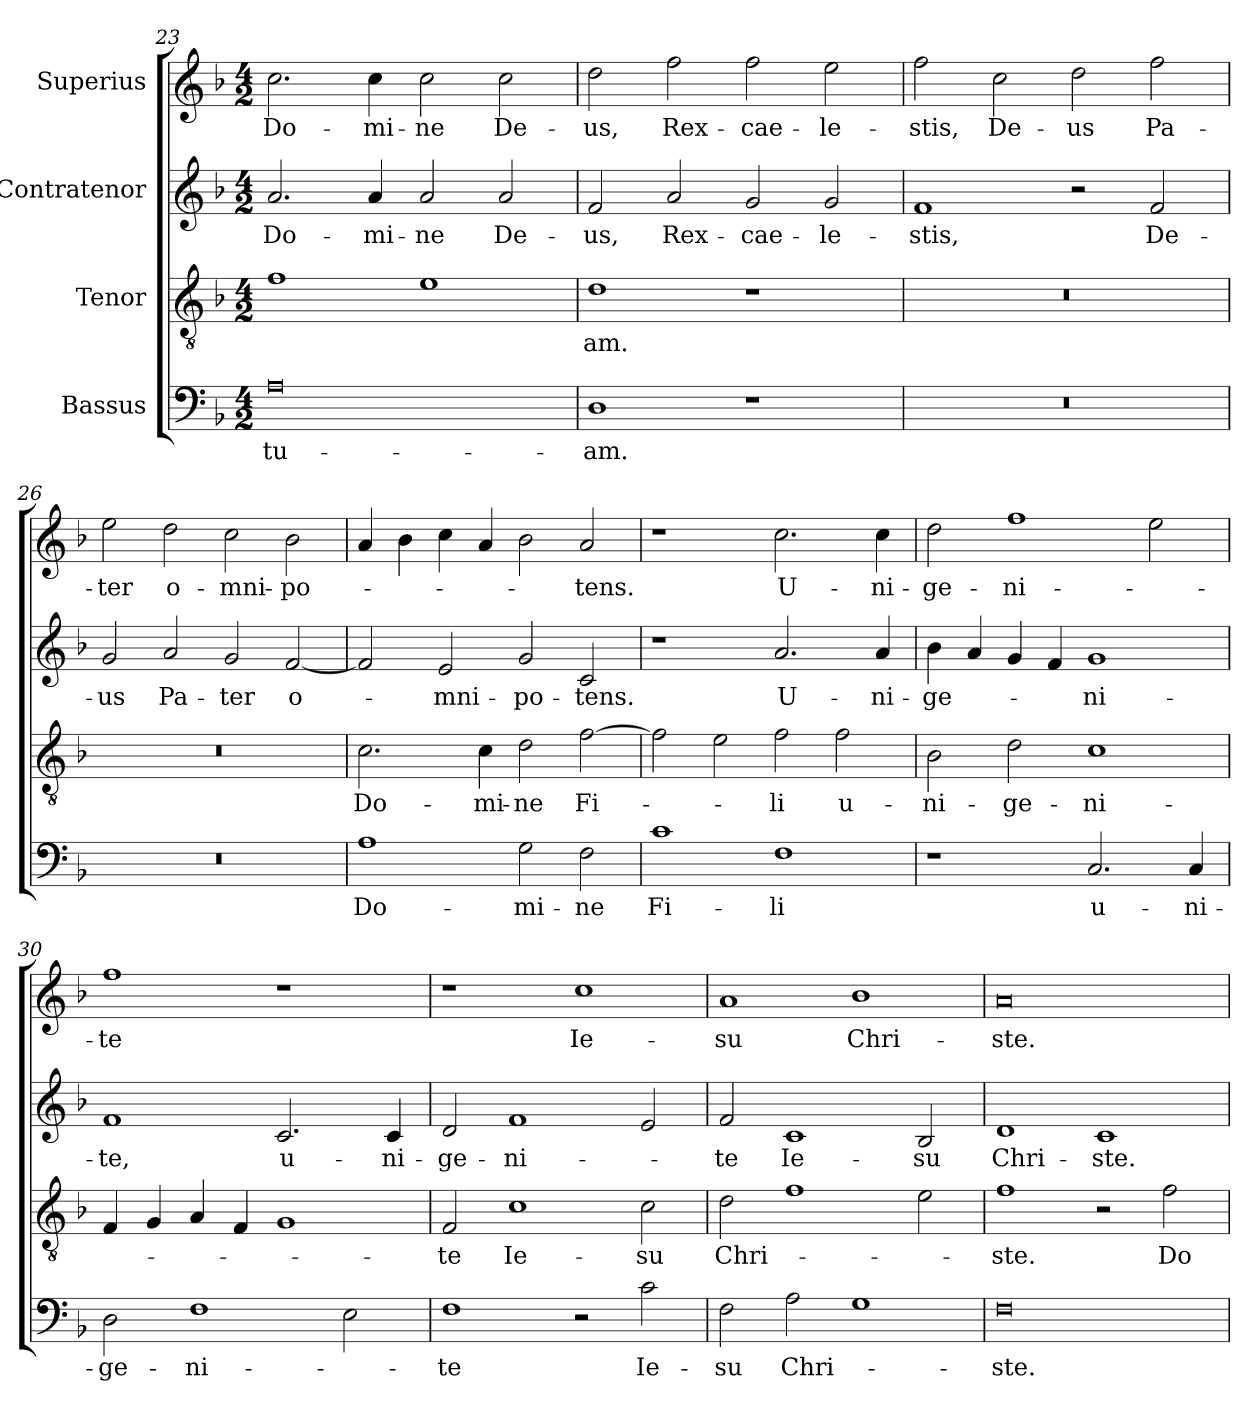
**kern	**text	**kern	**text	**kern	**text	**kern	**text
*part4	*part4	*part3	*part3	*part2	*part2	*part1	*part1
*staff4	*staff4	*staff3	*staff3	*staff2	*staff2	*staff1	*staff1
*I"Bassus	*	*I"Tenor	*	*I"Contratenor	*	*I"Superius	*
*clefF4	*	*clefGv2	*	*clefG2	*	*clefG2	*
*k[b-]	*	*k[b-]	*	*k[b-]	*	*k[b-]	*
*M4/2	*	*M4/2	*	*M4/2	*	*M4/2	*
=23	=23	=23	=23	=23	=23	=23	=23
0A\	tu-	1f\	.	2.a/	Do-	2.cc\	Do-
.	.	.	.	4a/	-mi-	4cc\	-mi-
.	.	1e\	.	2a/	-ne	2cc\	-ne
.	.	.	.	2a/	De-	2cc\	De-
=24	=24	=24	=24	=24	=24	=24	=24
1D\	-am.	1d\	-am.	2f/	-us,	2dd\	-us,
.	.	.	.	2a/	Rex-	2ff\	Rex-
1r	.	1r	.	2g/	cae-	2ff\	cae-
.	.	.	.	2g/	-le-	2ee\	-le-
=25	=25	=25	=25	=25	=25	=25	=25
0r	.	0r	.	1f/	-stis,	2ff\	-stis,
.	.	.	.	.	.	2cc\	De-
.	.	.	.	2r	.	2dd\	-us
.	.	.	.	2f/	De-	2ff\	Pa-
=26	=26	=26	=26	=26	=26	=26	=26
0r	.	0r	.	2g/	-us	2ee\	-ter
.	.	.	.	2a/	Pa-	2dd\	o-
.	.	.	.	2g/	-ter	2cc\	-mni-
.	.	.	.	[2f/	o-	2b-\	-po-
=27	=27	=27	=27	=27	=27	=27	=27
1A\	Do-	2.c\	Do-	2f/]	.	4a/	.
.	.	.	.	.	.	4b-\	.
.	.	.	.	2e/	-mni-	4cc\	.
.	.	4c\	-mi-	.	.	4a/	.
2G\	-mi-	2d\	-ne	2g/	-po-	2b-\	.
2F\	-ne	[2f\	Fi-	2c/	-tens.	2a/	-tens.
=28	=28	=28	=28	=28	=28	=28	=28
1c\	Fi-	2f\]	.	1r	.	1r	.
.	.	2e\	.	.	.	.	.
1F\	-li	2f\	-li	2.a/	U-	2.cc\	U-
.	.	2f\	u-	.	.	.	.
.	.	.	.	4a/	-ni-	4cc\	-ni-
=29	=29	=29	=29	=29	=29	=29	=29
1r	.	2B-\	-ni-	4b-\	-ge-	2dd\	-ge-
.	.	.	.	4a/	.	.	.
.	.	2d\	-ge-	4g/	.	1ff\	-ni-
.	.	.	.	4f/	.	.	.
2.C/	u-	1c\	-ni-	1g/	-ni-	.	.
.	.	.	.	.	.	2ee\	.
4C/	-ni-	.	.	.	.	.	.
=30	=30	=30	=30	=30	=30	=30	=30
2D\	-ge-	4F/	.	1f/	-te,	1ff\	-te
.	.	4G/	.	.	.	.	.
1F\	-ni-	4A/	.	.	.	.	.
.	.	4F/	.	.	.	.	.
.	.	1G/	.	2.c/	u-	1r	.
2E\	.	.	.	.	.	.	.
.	.	.	.	4c/	-ni-	.	.
=31	=31	=31	=31	=31	=31	=31	=31
1F\	-te	2F/	-te	2d/	-ge-	1r	.
.	.	1c\	Ie-	1f/	-ni-	.	.
2r	.	.	.	.	.	1cc\	Ie-
2c\	Ie-	2c\	-su	2e/	.	.	.
=32	=32	=32	=32	=32	=32	=32	=32
2F\	-su	2d\	Chri-	2f/	-te	1a/	-su
2A\	Chri-	1f\	.	1c/	Ie-	.	.
1G\	.	.	.	.	.	1b-\	Chri-
.	.	2e\	.	2B-/	-su	.	.
=33	=33	=33	=33	=33	=33	=33	=33
0F\	-ste.	1f\	-ste.	1d/	Chri-	0a/	-ste.
.	.	2r	.	1c/	-ste.	.	.
.	.	2f\	Do-	.	.	.	.
=	=	=	=	=	=	=	=
*-	*-	*-	*-	*-	*-	*-	*-
